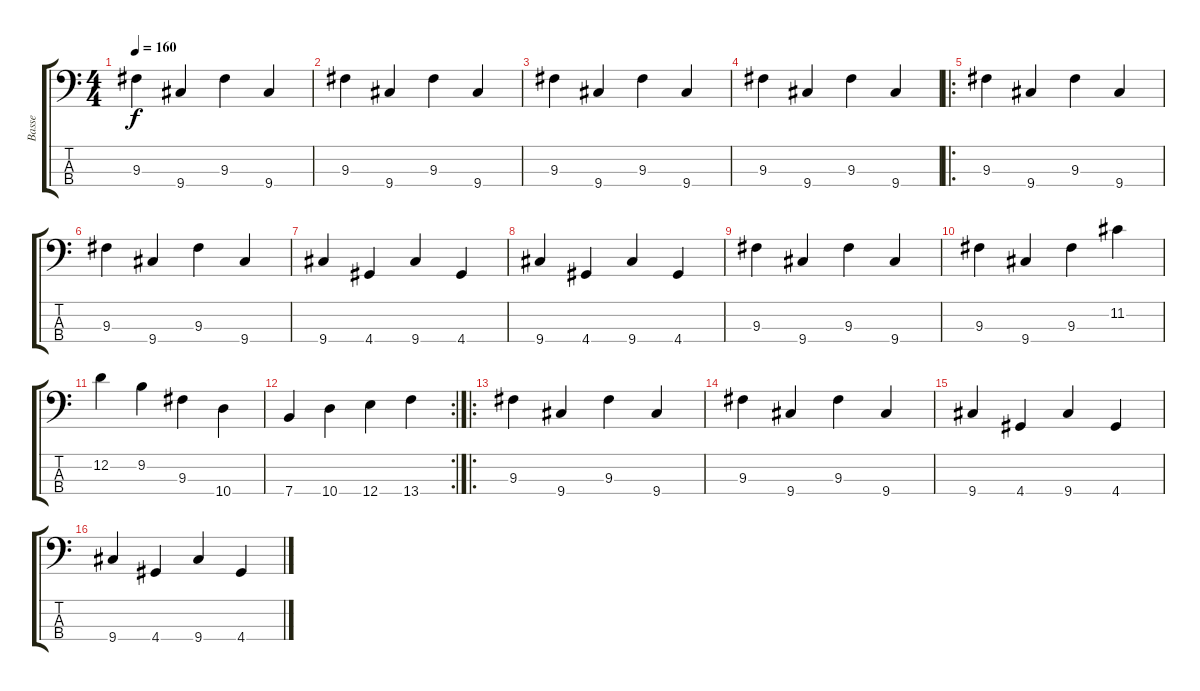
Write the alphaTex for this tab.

\track ("Basse" "Basse") {instrument fretlessbass}
\staff {score tabs}
\tuning (G2 D2 A1 E1) {hide}
\ts (4 4)
\tempo 160
\clef f4
\ks c
9.3.4{dy f instrument fretlessbass} 9.4.4 9.3.4 9.4.4 |
9.3.4 9.4.4 9.3.4 9.4.4 |
9.3.4 9.4.4 9.3.4 9.4.4 |
9.3.4 9.4.4 9.3.4 9.4.4 |
\ro
9.3.4 9.4.4 9.3.4 9.4.4 |
9.3.4 9.4.4 9.3.4 9.4.4 |
9.4.4 4.4.4 9.4.4 4.4.4 |
9.4.4 4.4.4 9.4.4 4.4.4 |
9.3.4 9.4.4 9.3.4 9.4.4 |
9.3.4 9.4.4 9.3.4 11.2.4 |
12.2.4 9.2.4 9.3.4 10.4.4 |
\rc 2
7.4.4 10.4.4 12.4.4 13.4.4 |
\ro
9.3.4 9.4.4 9.3.4 9.4.4 |
9.3.4 9.4.4 9.3.4 9.4.4 |
9.4.4 4.4.4 9.4.4 4.4.4 |
9.4.4 4.4.4 9.4.4 4.4.4
